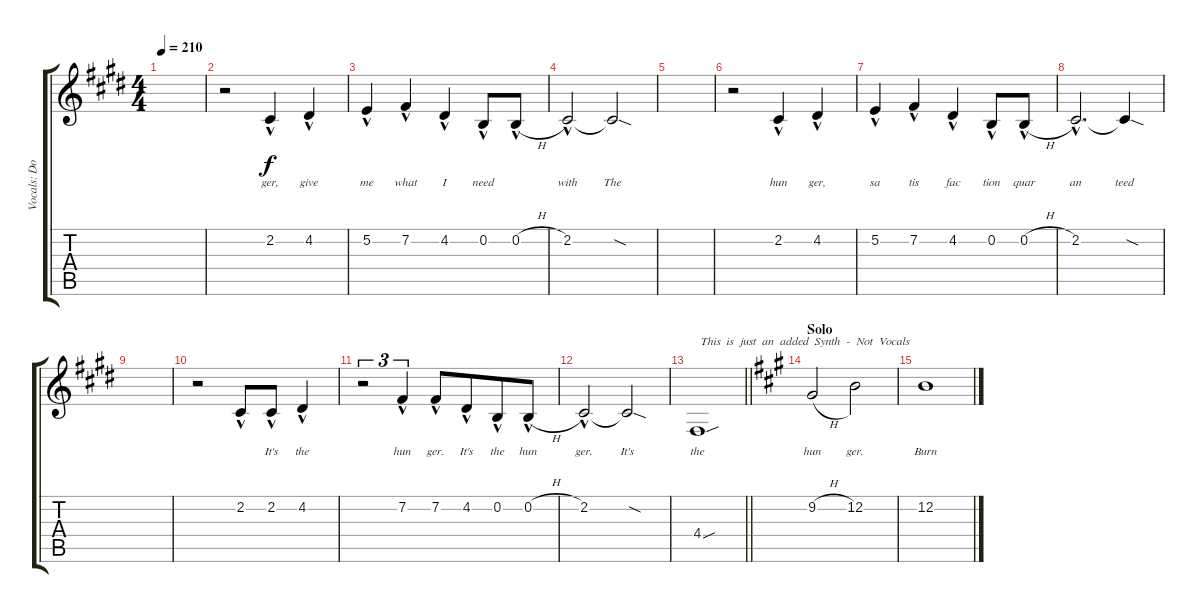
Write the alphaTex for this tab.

\track ("Vocals: Don" "Vocals: Do") {instrument lead2sawtooth}
\staff {score tabs}
\tuning (E4 B3 G3 D3 A2 E2) {hide}
\ts (4 4)
\tempo 210
\clef g2
\ks e
|
r.2 2.2{hac}.4{lyrics (0 "ger,") lyrics (1 "") lyrics (2 "") lyrics (3 "") lyrics (4 "")} 4.2{hac}.4{lyrics (0 "give") lyrics (1 "") lyrics (2 "") lyrics (3 "") lyrics (4 "")} |
5.2{hac}.4{lyrics (0 "me") lyrics (1 "") lyrics (2 "") lyrics (3 "") lyrics (4 "")} 7.2{hac}.4{lyrics (0 "what") lyrics (1 "") lyrics (2 "") lyrics (3 "") lyrics (4 "")} 4.2{hac}.4{lyrics (0 "I") lyrics (1 "") lyrics (2 "") lyrics (3 "") lyrics (4 "")} 0.2{hac}.8{lyrics (0 "need") lyrics (1 "") lyrics (2 "") lyrics (3 "") lyrics (4 "")} 0.2{h hac}.8{lyrics (0 "") lyrics (1 "") lyrics (2 "") lyrics (3 "") lyrics (4 "")} |
2.2{hac}.2{lyrics (0 "with") lyrics (1 "") lyrics (2 "") lyrics (3 "") lyrics (4 "")} 2.2{sod t}.2{lyrics (0 "The") lyrics (1 "") lyrics (2 "") lyrics (3 "") lyrics (4 "")} |
|
r.2 2.2{hac}.4{lyrics (0 "hun") lyrics (1 "") lyrics (2 "") lyrics (3 "") lyrics (4 "")} 4.2{hac}.4{lyrics (0 "ger,") lyrics (1 "") lyrics (2 "") lyrics (3 "") lyrics (4 "")} |
5.2{hac}.4{lyrics (0 "sa") lyrics (1 "") lyrics (2 "") lyrics (3 "") lyrics (4 "")} 7.2{hac}.4{lyrics (0 "tis") lyrics (1 "") lyrics (2 "") lyrics (3 "") lyrics (4 "")} 4.2{hac}.4{lyrics (0 "fac") lyrics (1 "") lyrics (2 "") lyrics (3 "") lyrics (4 "")} 0.2{hac}.8{lyrics (0 "tion") lyrics (1 "") lyrics (2 "") lyrics (3 "") lyrics (4 "")} 0.2{h hac}.8{lyrics (0 "quar") lyrics (1 "") lyrics (2 "") lyrics (3 "") lyrics (4 "")} |
2.2{hac}.2{d lyrics (0 "an") lyrics (1 "") lyrics (2 "") lyrics (3 "") lyrics (4 "")} 2.2{sod t}.4{lyrics (0 "teed") lyrics (1 "") lyrics (2 "") lyrics (3 "") lyrics (4 "")} |
|
r.2 2.2{hac}.8{lyrics (0 "") lyrics (1 "") lyrics (2 "") lyrics (3 "") lyrics (4 "")} 2.2{hac}.8{lyrics (0 "It's") lyrics (1 "") lyrics (2 "") lyrics (3 "") lyrics (4 "")} 4.2{hac}.4{lyrics (0 "the") lyrics (1 "") lyrics (2 "") lyrics (3 "") lyrics (4 "")} |
r.2{tu (3 2)} 7.2{hac}.4{tu (3 2) lyrics (0 "hun") lyrics (1 "") lyrics (2 "") lyrics (3 "") lyrics (4 "")} 7.2{hac}.8{lyrics (0 "ger.") lyrics (1 "") lyrics (2 "") lyrics (3 "") lyrics (4 "")} 4.2{hac}.8{lyrics (0 "It's") lyrics (1 "") lyrics (2 "") lyrics (3 "") lyrics (4 "") beam merge} 0.2{hac}.8{lyrics (0 "the") lyrics (1 "") lyrics (2 "") lyrics (3 "") lyrics (4 "")} 0.2{h hac}.8{lyrics (0 "hun") lyrics (1 "") lyrics (2 "") lyrics (3 "") lyrics (4 "")} |
2.2{hac}.2{lyrics (0 "ger.") lyrics (1 "") lyrics (2 "") lyrics (3 "") lyrics (4 "")} 2.2{sod t}.2{lyrics (0 "It's") lyrics (1 "") lyrics (2 "") lyrics (3 "") lyrics (4 "")} |
\barLineRight lightlight
4.4{sou}.1{txt " This  is  just  an  added  Synth  -  Not  Vocals" lyrics (0 "the") lyrics (1 "") lyrics (2 "") lyrics (3 "") lyrics (4 "") dy f instrument synthstrings1} |
\section ("" "Solo")
\ks a
9.2{h}.2{lyrics (0 "hun") lyrics (1 "") lyrics (2 "") lyrics (3 "") lyrics (4 "")} 12.2.2{lyrics (0 "ger.") lyrics (1 "") lyrics (2 "") lyrics (3 "") lyrics (4 "")} |
12.2.1{lyrics (0 "Burn") lyrics (1 "") lyrics (2 "") lyrics (3 "") lyrics (4 "")}
